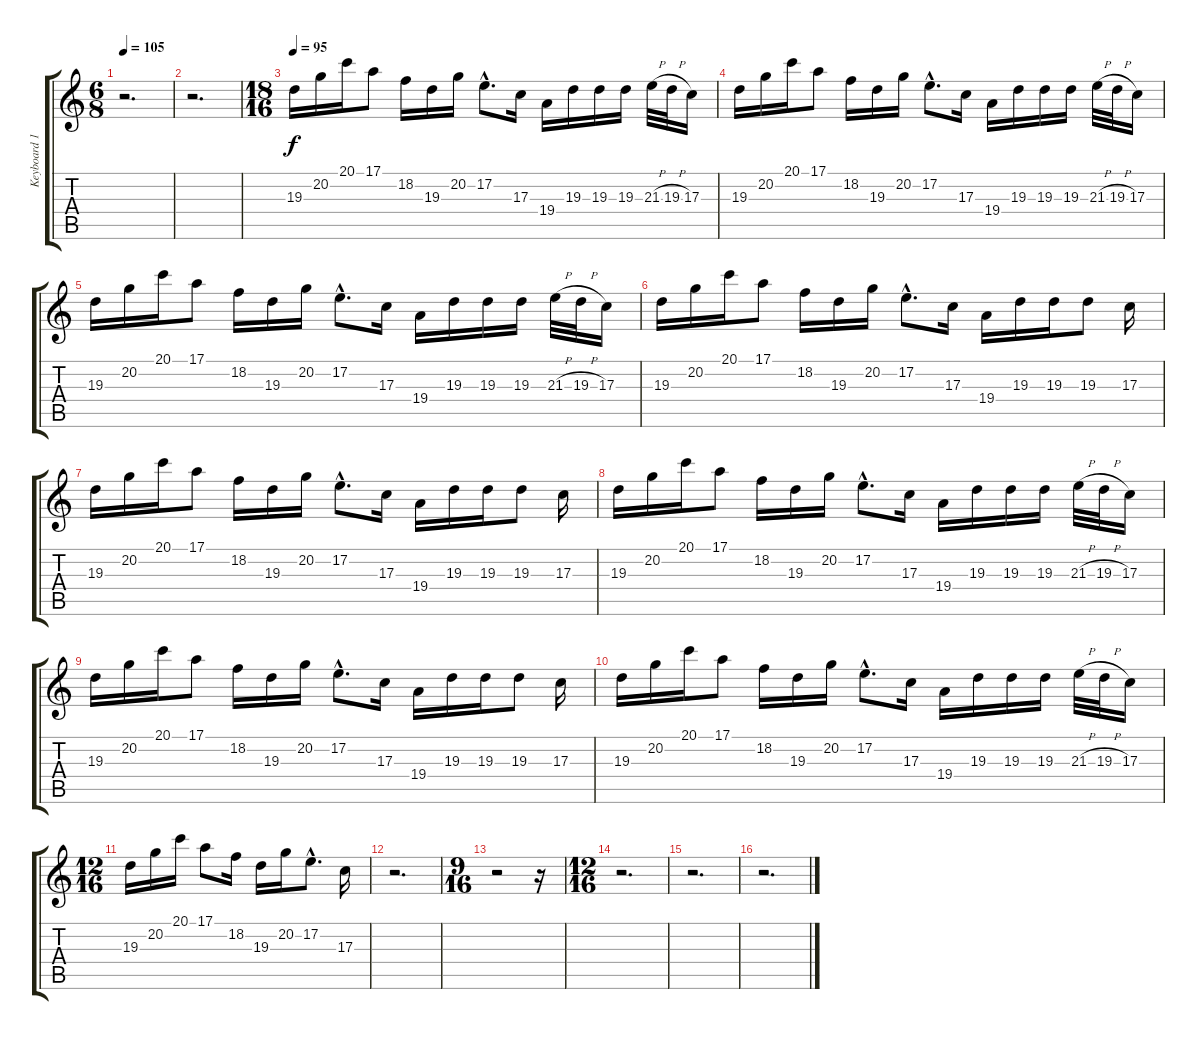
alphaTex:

\track ("Keyboard 1" "Keyboard 1") {instrument harpsichord}
\staff {score tabs}
\tuning (E4 B3 G3 D3 A2 E2) {hide}
\ts (6 8)
\tempo 105
\clef g2
\ks c
r.2{d dy f} |
r.2{d} |
\ts (18 16)
\tempo 95
19.3.16 20.2.16 20.1.16 17.1.8 18.2.16 19.3.16 20.2.16 17.2{hac}.8{d} 17.3.16 19.4.16 19.3.16 19.3.16 19.3.16 21.3{h}.32 19.3{h}.32 17.3.16 |
19.3.16 20.2.16 20.1.16 17.1.8 18.2.16 19.3.16 20.2.16 17.2{hac}.8{d} 17.3.16 19.4.16 19.3.16 19.3.16 19.3.16 21.3{h}.32 19.3{h}.32 17.3.16 |
19.3.16 20.2.16 20.1.16 17.1.8 18.2.16 19.3.16 20.2.16 17.2{hac}.8{d} 17.3.16 19.4.16 19.3.16 19.3.16 19.3.16 21.3{h}.32 19.3{h}.32 17.3.16 |
19.3.16 20.2.16 20.1.16 17.1.8 18.2.16 19.3.16 20.2.16 17.2{hac}.8{d} 17.3.16 19.4.16 19.3.16 19.3.16 19.3.8 17.3.16 |
19.3.16 20.2.16 20.1.16 17.1.8 18.2.16 19.3.16 20.2.16 17.2{hac}.8{d} 17.3.16 19.4.16 19.3.16 19.3.16 19.3.8 17.3.16 |
19.3.16 20.2.16 20.1.16 17.1.8 18.2.16 19.3.16 20.2.16 17.2{hac}.8{d} 17.3.16 19.4.16 19.3.16 19.3.16 19.3.16 21.3{h}.32 19.3{h}.32 17.3.16 |
19.3.16 20.2.16 20.1.16 17.1.8 18.2.16 19.3.16 20.2.16 17.2{hac}.8{d} 17.3.16 19.4.16 19.3.16 19.3.16 19.3.8 17.3.16 |
19.3.16 20.2.16 20.1.16 17.1.8 18.2.16 19.3.16 20.2.16 17.2{hac}.8{d} 17.3.16 19.4.16 19.3.16 19.3.16 19.3.16 21.3{h}.32 19.3{h}.32 17.3.16 |
\ts (12 16)
19.3.16 20.2.16 20.1.16 17.1.8 18.2.16 19.3.16 20.2.16 17.2{hac}.8{d} 17.3.16 |
r.2{d} |
\ts (9 16)
r.2 r.16 |
\ts (12 16)
r.2{d} |
r.2{d} |
r.2{d}
